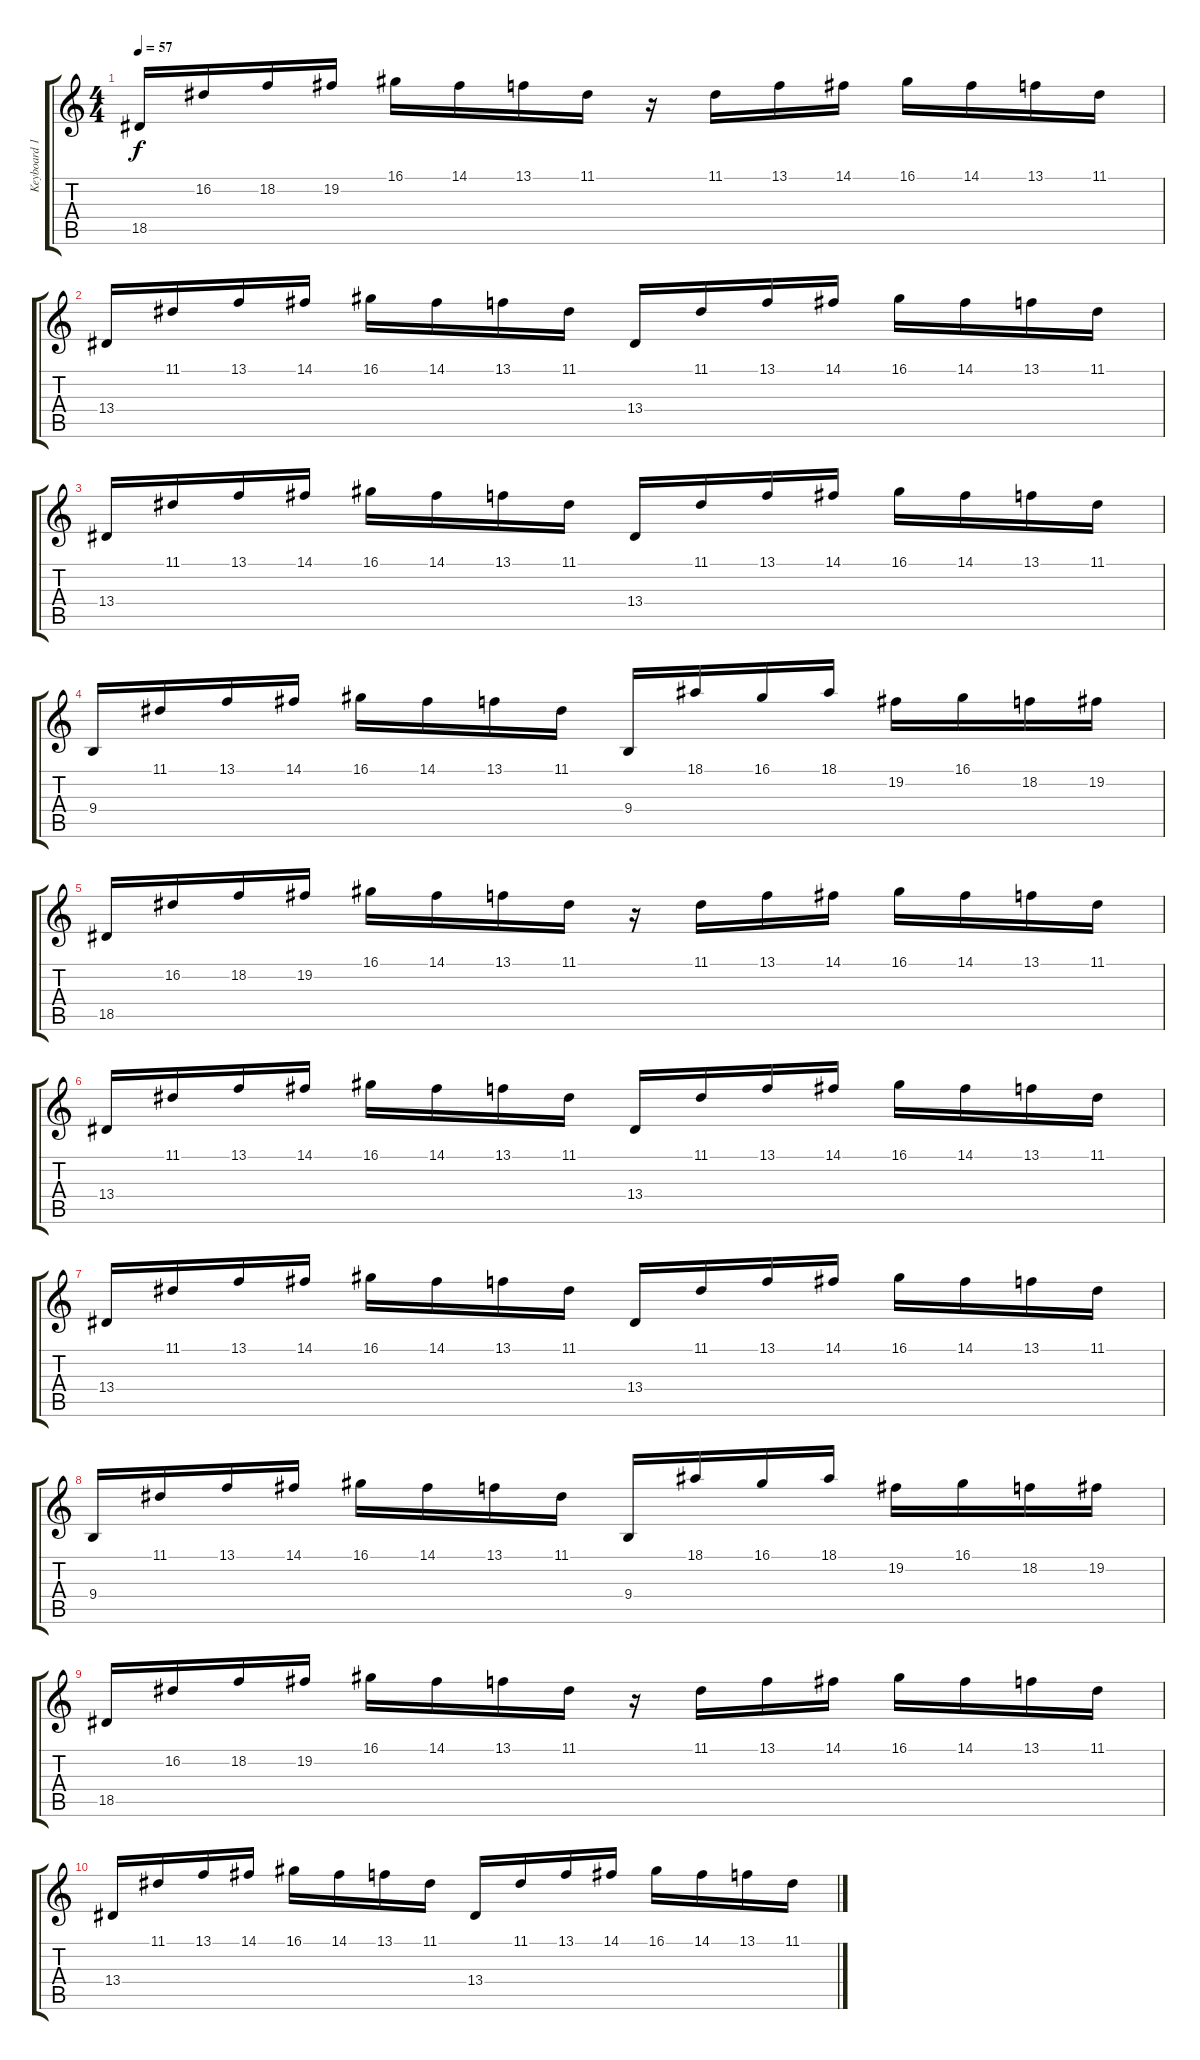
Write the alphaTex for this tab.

\track ("Keyboard 1" "Keyboard 1") {instrument dulcimer}
\staff {score tabs}
\tuning (E4 B3 G3 D3 A2 E2) {hide}
\ts (4 4)
\tempo 57
\clef g2
\ks c
18.5.16{dy f} 16.2.16 18.2.16 19.2.16 16.1.16 14.1.16 13.1.16 11.1.16 r.16 11.1.16 13.1.16 14.1.16 16.1.16 14.1.16 13.1.16 11.1.16 |
13.4.16 11.1.16 13.1.16 14.1.16 16.1.16 14.1.16 13.1.16 11.1.16 13.4.16 11.1.16 13.1.16 14.1.16 16.1.16 14.1.16 13.1.16 11.1.16 |
13.4.16{volume 16} 11.1.16{volume 16} 13.1.16 14.1.16{volume 16} 16.1.16{volume 16} 14.1.16{volume 15} 13.1.16{volume 15} 11.1.16{volume 15} 13.4.16{volume 15} 11.1.16{volume 15} 13.1.16{volume 15} 14.1.16{volume 15} 16.1.16{volume 14} 14.1.16{volume 14} 13.1.16{volume 14} 11.1.16{volume 14} |
9.4.16{volume 14} 11.1.16{volume 14} 13.1.16{volume 14} 14.1.16{volume 14} 16.1.16{volume 14} 14.1.16{volume 13} 13.1.16{volume 13} 11.1.16{volume 13} 9.4.16{volume 13} 18.1.16{volume 13} 16.1.16{volume 13} 18.1.16{volume 13} 19.2.16{volume 12} 16.1.16 18.2.16{volume 12} 19.2.16{volume 12} |
18.5.16{volume 12} 16.2.16{volume 12} 18.2.16{volume 12} 19.2.16{volume 12} 16.1.16{volume 12} 14.1.16{volume 12} 13.1.16{volume 11} 11.1.16{volume 11} r.16 11.1.16{volume 11} 13.1.16{volume 11} 14.1.16{volume 11} 16.1.16{volume 11} 14.1.16{volume 10} 13.1.16{volume 10} 11.1.16{volume 10} |
13.4.16{volume 10} 11.1.16{volume 10} 13.1.16{volume 10} 14.1.16{volume 10} 16.1.16{volume 10} 14.1.16{volume 10} 13.1.16{volume 9} 11.1.16 13.4.16{volume 9} 11.1.16{volume 9} 13.1.16{volume 9} 14.1.16{volume 9} 16.1.16{volume 9} 14.1.16{volume 9} 13.1.16{volume 8} 11.1.16{volume 8} |
13.4.16{volume 8} 11.1.16{volume 8} 13.1.16{volume 8} 14.1.16{volume 8} 16.1.16{volume 8} 14.1.16{volume 8} 13.1.16{volume 8} 11.1.16{volume 7} 13.4.16{volume 7} 11.1.16{volume 7} 13.1.16{volume 7} 14.1.16{volume 7} 16.1.16{volume 7} 14.1.16{volume 7} 13.1.16{volume 6} 11.1.16{volume 6} |
9.4.16{volume 6} 11.1.16{volume 6} 13.1.16 14.1.16{volume 6} 16.1.16{volume 6} 14.1.16{volume 6} 13.1.16{volume 6} 11.1.16{volume 6} 9.4.16{volume 5} 18.1.16{volume 5} 16.1.16{volume 5} 18.1.16{volume 5} 19.2.16{volume 5} 16.1.16{volume 5} 18.2.16{volume 5} 19.2.16{volume 4} |
18.5.16{volume 4} 16.2.16{volume 4} 18.2.16{volume 4} 19.2.16{volume 4} 16.1.16{volume 4} 14.1.16{volume 4} 13.1.16{volume 4} 11.1.16{volume 4} r.16 11.1.16{volume 3} 13.1.16{volume 3} 14.1.16{volume 3} 16.1.16 14.1.16{volume 3} 13.1.16{volume 3} 11.1.16{volume 3} |
13.4.16{volume 2} 11.1.16{volume 2} 13.1.16{volume 2} 14.1.16{volume 2} 16.1.16{volume 2} 14.1.16{volume 2} 13.1.16{volume 2} 11.1.16{volume 2} 13.4.16{volume 2} 11.1.16{volume 1} 13.1.16{volume 1} 14.1.16{volume 1} 16.1.16{volume 1} 14.1.16{volume 1} 13.1.16{volume 1} 11.1.16{volume 1}
